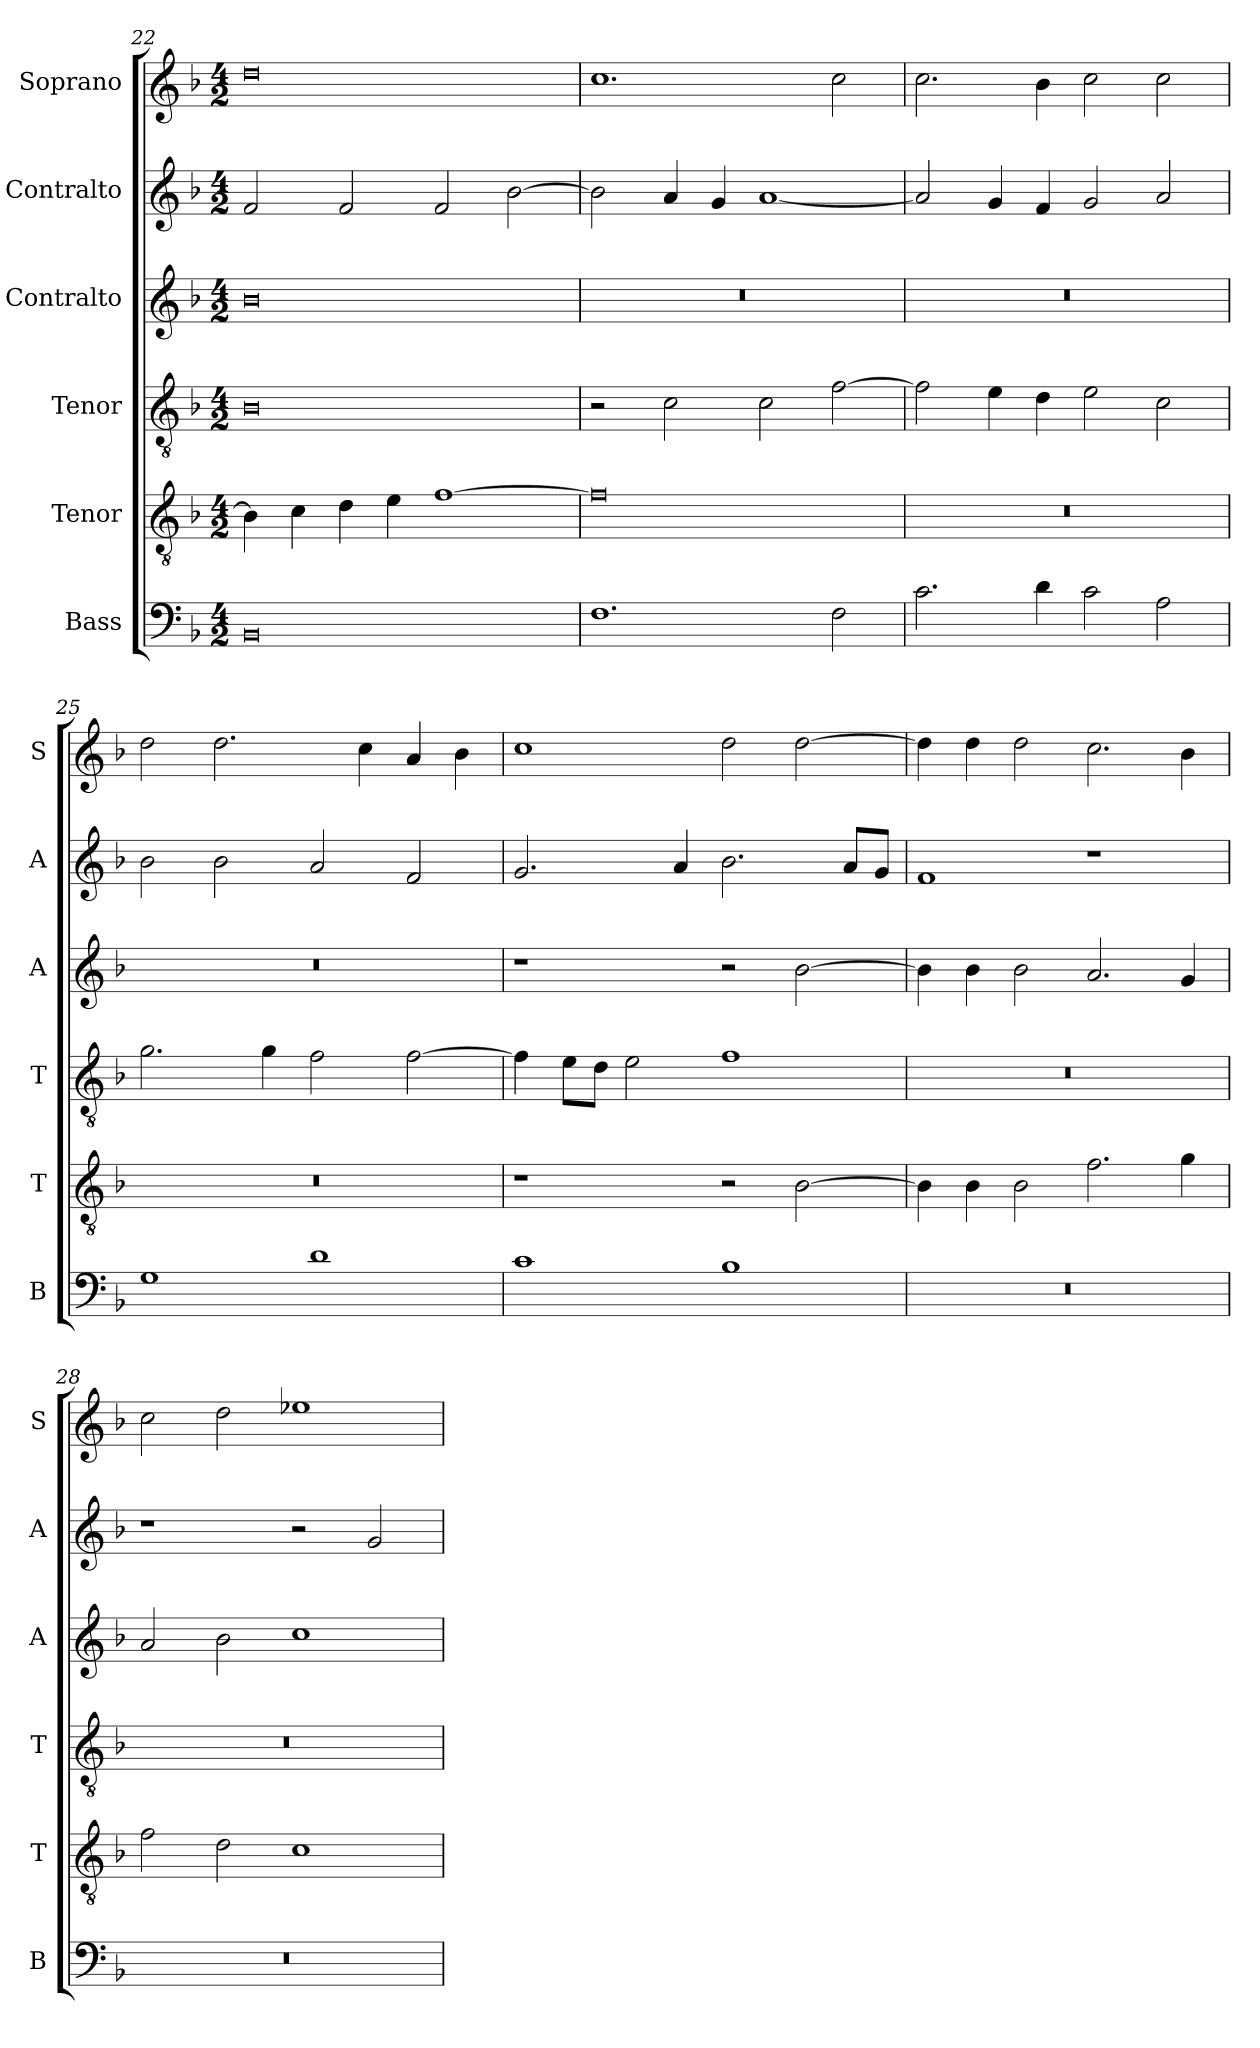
**kern	**kern	**kern	**kern	**kern	**kern
*part6	*part5	*part4	*part3	*part2	*part1
*staff6	*staff5	*staff4	*staff3	*staff2	*staff1
*I"Bass	*I"Tenor	*I"Tenor	*I"Contralto	*I"Contralto	*I"Soprano
*I'B	*I'T	*I'T	*I'A	*I'A	*I'S
*clefF4	*clefGv2	*clefGv2	*clefG2	*clefG2	*clefG2
*k[b-]	*k[b-]	*k[b-]	*k[b-]	*k[b-]	*k[b-]
*G:dor	*G:dor	*G:dor	*G:dor	*G:dor	*G:dor
*M4/2	*M4/2	*M4/2	*M4/2	*M4/2	*M4/2
=22	=22	=22	=22	=22	=22
0BB-	4B-]	0B-	0b-	2f	0dd
.	4c	.	.	.	.
.	4d	.	.	2f	.
.	4e	.	.	.	.
.	[1f	.	.	2f	.
.	.	.	.	[2b-	.
=23	=23	=23	=23	=23	=23
1.F	0f]	2r	0r	2b-]	1.cc
.	.	2c	.	4a	.
.	.	.	.	4g	.
.	.	2c	.	[1a	.
2F	.	[2f	.	.	2cc
=24	=24	=24	=24	=24	=24
2.c	0r	2f]	0r	2a]	2.cc
.	.	4e	.	4g	.
4d	.	4d	.	4f	4b-
2c	.	2e	.	2g	2cc
2A	.	2c	.	2a	2cc
=25	=25	=25	=25	=25	=25
1G	0r	2.g	0r	2b-	2dd
.	.	.	.	2b-	2.dd
.	.	4g	.	.	.
1d	.	2f	.	2a	.
.	.	.	.	.	4cc
.	.	[2f	.	2f	4a
.	.	.	.	.	4b-
=26	=26	=26	=26	=26	=26
1c	1r	4f]	1r	2.g	1cc
.	.	8e\L	.	.	.
.	.	8d\J	.	.	.
.	.	2e	.	.	.
.	.	.	.	4a	.
1B-	2r	1f	2r	2.b-	2dd
.	[2B-	.	[2b-	.	[2dd
.	.	.	.	8a/L	.
.	.	.	.	8g/J	.
=27	=27	=27	=27	=27	=27
0r	4B-]	0r	4b-]	1f	4dd]
.	4B-	.	4b-	.	4dd
.	2B-	.	2b-	.	2dd
.	2.f	.	2.a	1r	2.cc
.	4g	.	4g	.	4b-
=28	=28	=28	=28	=28	=28
0r	2f	0r	2a	1r	2cc
.	2d	.	2b-	.	2dd
.	1c	.	1cc	2r	1ee-X
.	.	.	.	2g	.
=	=	=	=	=	=
*-	*-	*-	*-	*-	*-
